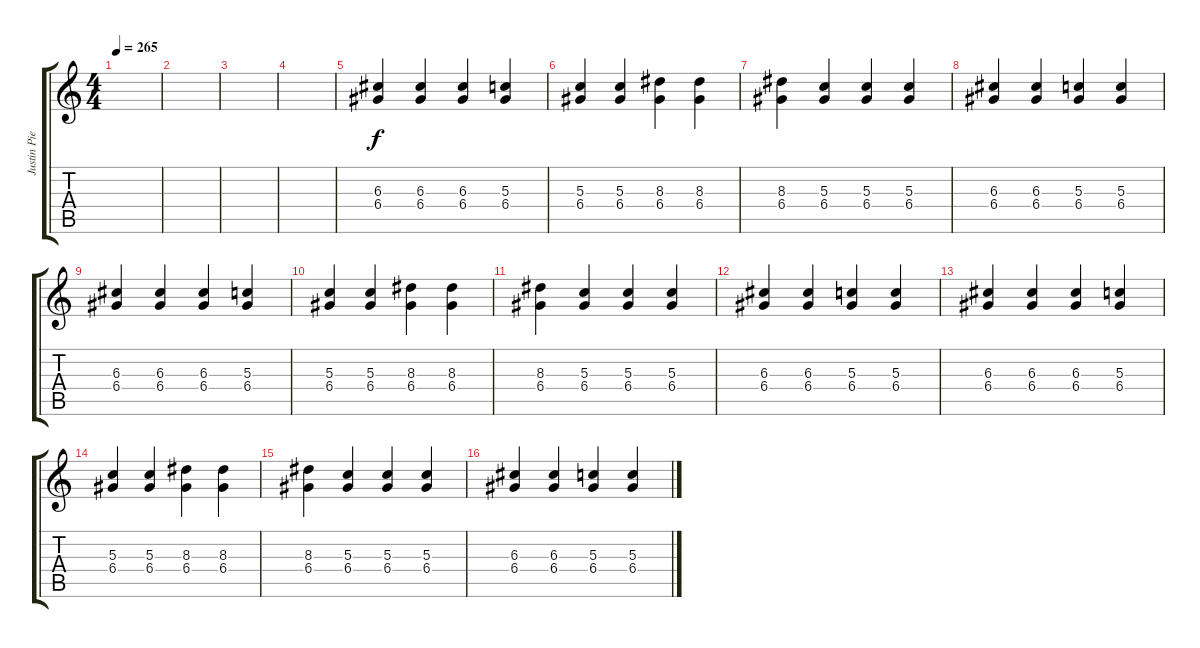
\track ("Justin Pierre Distortion" "Justin Pie") {instrument overdrivenguitar}
\staff {score tabs}
\tuning (E4 B3 G3 D3 A2 E2) {hide}
\ts (4 4)
\tempo 265
\clef g2
\ks c
|
|
|
|
(6.3 6.4).4 (6.3 6.4).4 (6.3 6.4).4 (5.3 6.4).4 |
(5.3 6.4).4 (5.3 6.4).4 (8.3 6.4).4 (8.3 6.4).4 |
(8.3 6.4).4 (5.3 6.4).4 (5.3 6.4).4 (5.3 6.4).4 |
(6.3 6.4).4 (6.3 6.4).4 (5.3 6.4).4 (5.3 6.4).4 |
(6.3 6.4).4 (6.3 6.4).4 (6.3 6.4).4 (5.3 6.4).4 |
(5.3 6.4).4 (5.3 6.4).4 (8.3 6.4).4 (8.3 6.4).4 |
(8.3 6.4).4 (5.3 6.4).4 (5.3 6.4).4 (5.3 6.4).4 |
(6.3 6.4).4 (6.3 6.4).4 (5.3 6.4).4 (5.3 6.4).4 |
(6.3 6.4).4 (6.3 6.4).4 (6.3 6.4).4 (5.3 6.4).4 |
(5.3 6.4).4 (5.3 6.4).4 (8.3 6.4).4 (8.3 6.4).4 |
(8.3 6.4).4 (5.3 6.4).4 (5.3 6.4).4 (5.3 6.4).4 |
(6.3 6.4).4 (6.3 6.4).4 (5.3 6.4).4 (5.3 6.4).4
